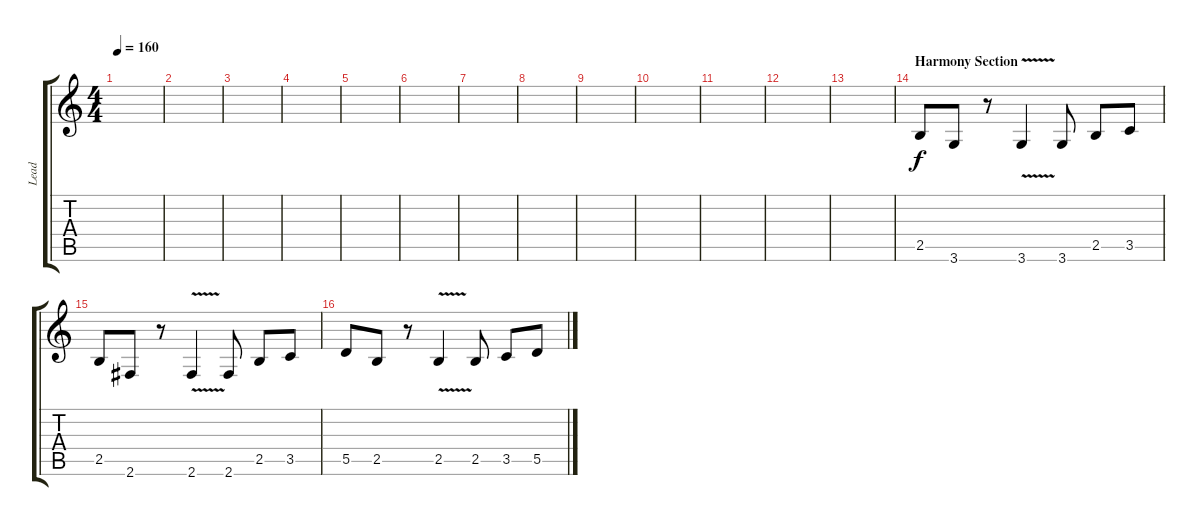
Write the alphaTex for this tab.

\track ("Lead" "Lead") {instrument distortionguitar}
\staff {score tabs}
\tuning (E4 B3 G3 D3 A2 E2) {hide}
\ts (4 4)
\tempo 160
\clef g2
\ks c
|
|
|
|
|
|
|
|
|
|
|
|
|
\section ("" "Harmony Section")
2.5.8 3.6.8 r.8 3.6{v}.4 3.6.8 2.5.8 3.5.8 |
2.5.8 2.6.8 r.8 2.6{v}.4 2.6.8 2.5.8 3.5.8 |
5.5.8 2.5.8 r.8 2.5{v}.4 2.5.8 3.5.8 5.5.8
